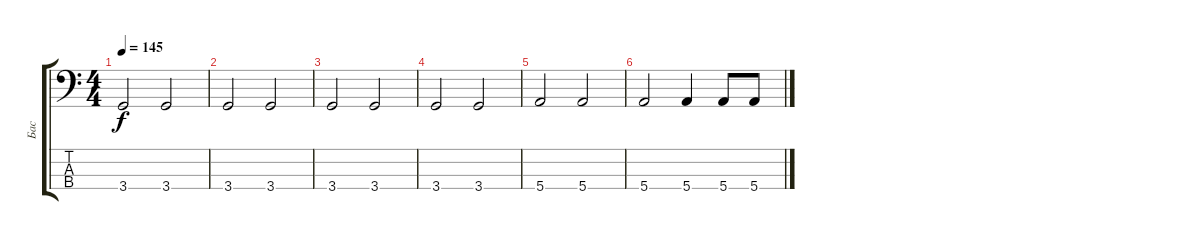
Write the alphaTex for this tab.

\track ("Бас" "Бас") {instrument electricbasspick}
\staff {score tabs}
\tuning (G2 D2 A1 E1) {hide}
\ts (4 4)
\tempo 145
\clef f4
\ks c
3.4.2{dy f} 3.4.2 |
3.4.2 3.4.2 |
3.4.2 3.4.2 |
3.4.2 3.4.2 |
5.4.2 5.4.2 |
5.4.2 5.4.4 5.4.8 5.4.8
